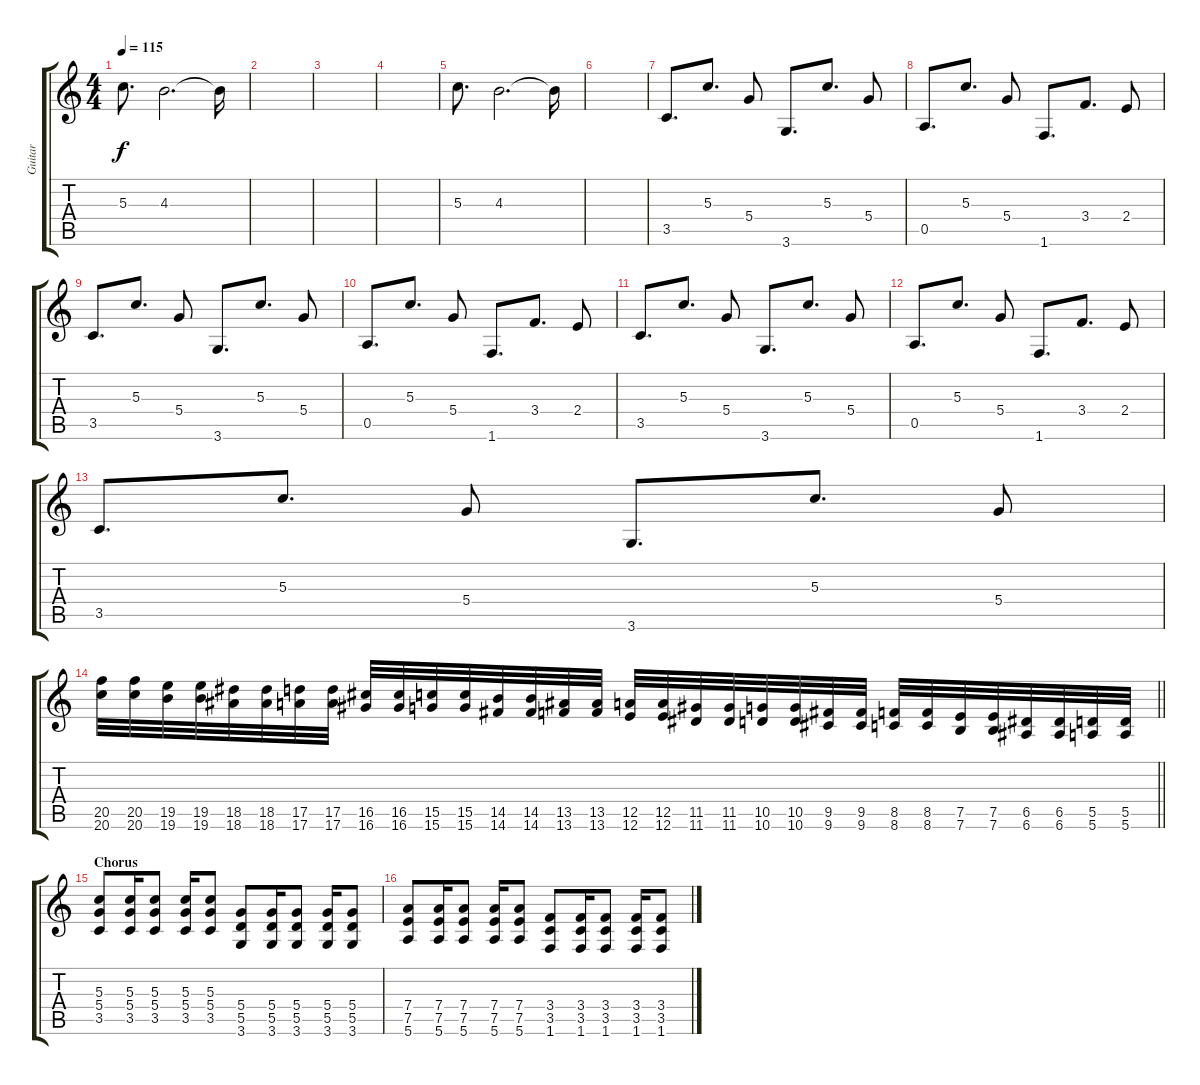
\track ("Guitar" "Guitar") {instrument distortionguitar}
\staff {score tabs}
\tuning (E4 B3 G3 D3 A2 E2) {hide}
\ts (4 4)
\tempo 115
\clef g2
\ks c
5.3.8{d dy f instrument electricguitarclean} 4.3.2{d} 4.3{t}.16 |
|
|
|
5.3.8{d} 4.3.2{d} 4.3{t}.16 |
|
3.5.8{d} 5.3.8{d} 5.4.8 3.6.8{d} 5.3.8{d} 5.4.8 |
0.5.8{d} 5.3.8{d} 5.4.8 1.6.8{d} 3.4.8{d} 2.4.8 |
3.5.8{d} 5.3.8{d} 5.4.8 3.6.8{d} 5.3.8{d} 5.4.8 |
0.5.8{d} 5.3.8{d} 5.4.8 1.6.8{d} 3.4.8{d} 2.4.8 |
3.5.8{d} 5.3.8{d} 5.4.8 3.6.8{d} 5.3.8{d} 5.4.8 |
0.5.8{d} 5.3.8{d} 5.4.8 1.6.8{d} 3.4.8{d} 2.4.8 |
3.5.8{d} 5.3.8{d} 5.4.8 3.6.8{d} 5.3.8{d} 5.4.8 |
\barLineRight lightlight
(20.5 20.6).32{instrument distortionguitar} (20.5 20.6).32 (19.5 19.6).32 (19.5 19.6).32 (18.5 18.6).32 (18.5 18.6).32 (17.5 17.6).32 (17.5 17.6).32 (16.5 16.6).32 (16.5 16.6).32 (15.5 15.6).32 (15.5 15.6).32 (14.5 14.6).32 (14.5 14.6).32 (13.5 13.6).32 (13.5 13.6).32 (12.5 12.6).32 (12.5 12.6).32 (11.5 11.6).32 (11.5 11.6).32 (10.5 10.6).32 (10.5 10.6).32 (9.5 9.6).32 (9.5 9.6).32 (8.5 8.6).32 (8.5 8.6).32 (7.5 7.6).32 (7.5 7.6).32 (6.5 6.6).32 (6.5 6.6).32 (5.5 5.6).32 (5.5 5.6).32 |
\section ("" "Chorus")
(5.3 5.4 3.5).8 (5.3 5.4 3.5).16 (5.3 5.4 3.5).8 (5.3 5.4 3.5).16 (5.3 5.4 3.5).8 (5.4 5.5 3.6).8 (5.4 5.5 3.6).16 (5.4 5.5 3.6).8 (5.4 5.5 3.6).16 (5.4 5.5 3.6).8 |
(7.4 7.5 5.6).8 (7.4 7.5 5.6).16 (7.4 7.5 5.6).8 (7.4 7.5 5.6).16 (7.4 7.5 5.6).8 (3.4 3.5 1.6).8 (3.4 3.5 1.6).16 (3.4 3.5 1.6).8 (3.4 3.5 1.6).16 (3.4 3.5 1.6).8
